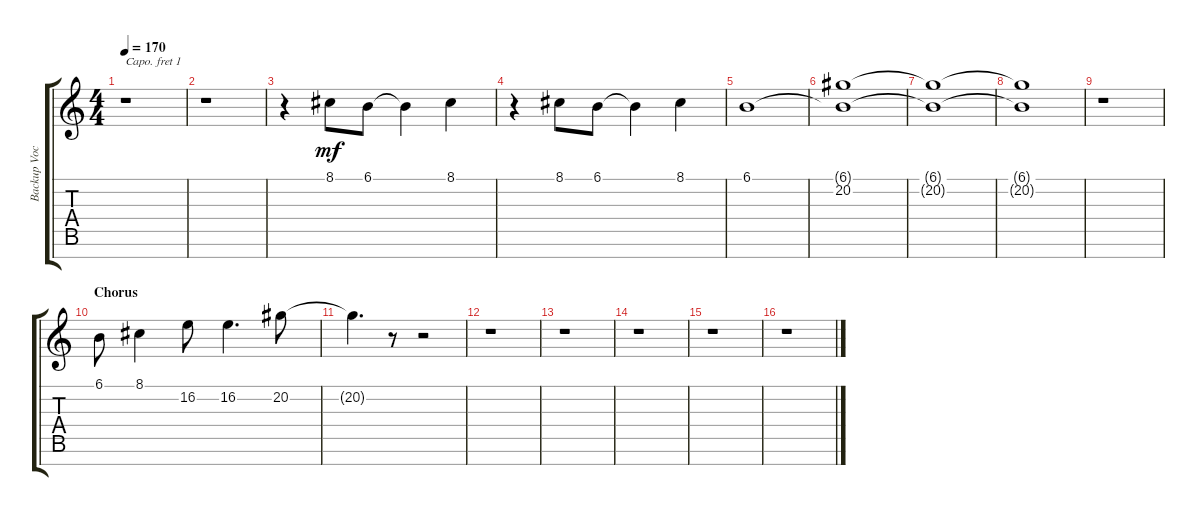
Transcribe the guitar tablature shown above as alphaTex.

\track ("Backup Vocals - Sebastien Lefebre" "Backup Voc") {instrument synthbrass1}
\staff {score tabs}
\capo 1
\tuning (E4 B3 G3 D3 A2 E2 B1) {hide}
\ts (4 4)
\tempo 170
\clef g2
\ks c
r.1{dy mf} |
r.1 |
r.4 8.1.8 6.1.8 6.1{t}.4 8.1.4 |
r.4 8.1.8 6.1.8 6.1{t}.4 8.1.4 |
6.1.1 |
(6.1{t} 20.2).1 |
(6.1{t} 20.2{t}).1 |
(6.1{t} 20.2{t}).1 |
r.1 |
\section ("" "Chorus")
6.1.8 8.1.4 16.2.8 16.2.4{d} 20.2.8 |
20.2{t}.4{d} r.8 r.2 |
r.1 |
r.1 |
r.1 |
r.1 |
r.1
